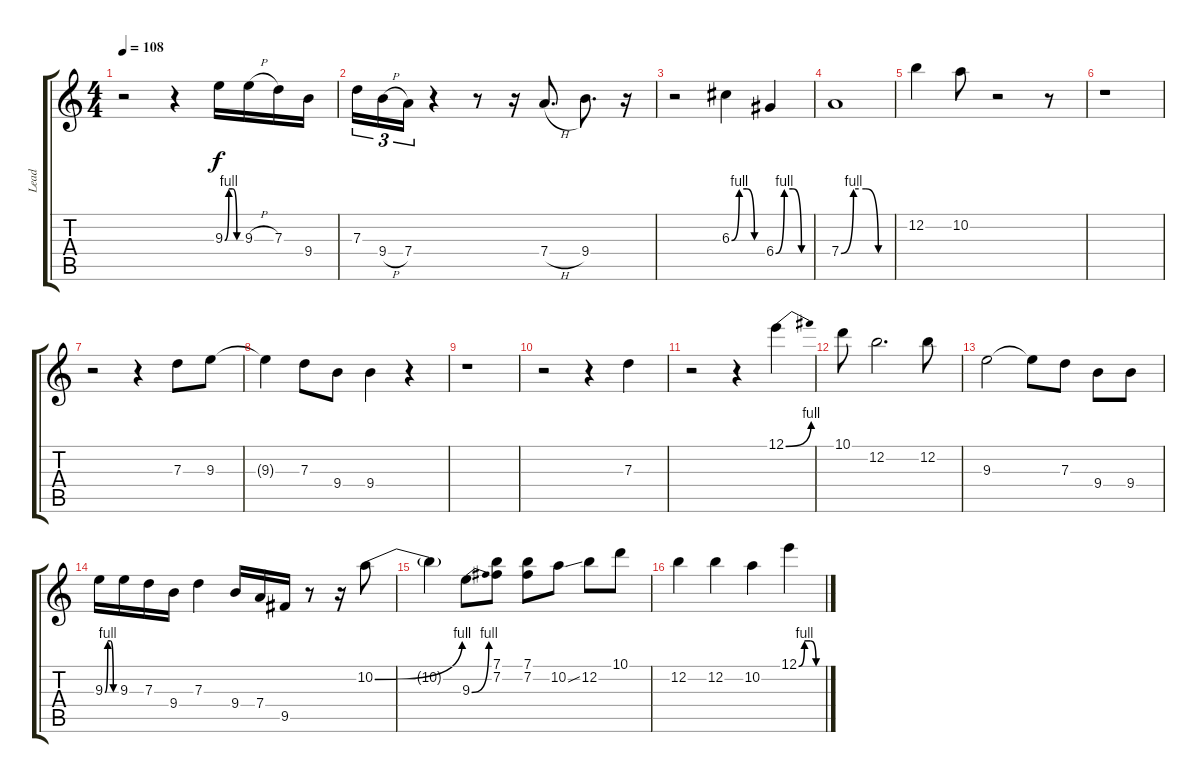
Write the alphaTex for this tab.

\track ("Lead" "Lead") {instrument distortionguitar}
\staff {score tabs}
\tuning (E4 B3 G3 D3 A2 E2) {hide}
\ts (4 4)
\tempo 108
\clef g2
\ks c
r.2{dy f} r.4 9.3{be (custom 0 0 15 4 30 4 45 0 60 0)}.16 9.3{h}.16 7.3.16 9.4.16 |
7.3.16{tu (3 2)} 9.4{h}.16{tu (3 2)} 7.4.16{tu (3 2)} r.4 r.8 r.16 7.4{h}.8{d} 9.4.8{d} r.16 |
r.2 6.3{be (custom 0 0 15 4 30 4 45 0 60 0)}.4 6.4{be (custom 0 0 15 4 30 4 45 0 60 0)}.4 |
7.4{be (custom 0 0 15 4 30 4 45 0 60 0)}.1 |
12.2.4 10.2.8 r.2 r.8 |
r.1 |
r.2 r.4 7.3.8 9.3.8 |
9.3{t}.4 7.3.8 9.4.8 9.4.4 r.4 |
r.1 |
r.2 r.4 7.3.4 |
r.2 r.4 12.1{be (bend 0 0 60 4)}.4 |
10.1.8 12.2.2{d} 12.2.8 |
9.3.2 9.3{t}.8 7.3.8 9.4.8 9.4.8 |
9.3{be (custom 0 0 15 4 30 4 45 0 60 0)}.16 9.3.16 7.3.16 9.4.16 7.3.4 9.4.16 7.4.16 9.5.16 r.8 r.16 10.2{be (bend 0 0 60 4)}.8 |
10.2{t}.4 9.3{be (bend 0 0 60 4)}.8 (7.1 7.2).8 (7.1 7.2).8 10.2{ss}.8 12.2.8 10.1.8 |
12.2.4 12.2.4 10.2.4 12.1{be (custom 0 0 15 4 30 4 45 0 60 0)}.4
